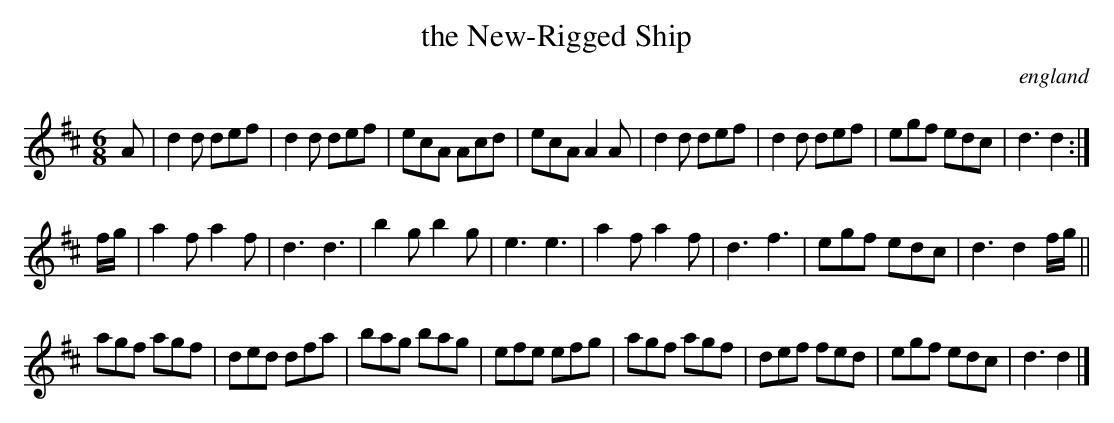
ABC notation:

X:1
T:the New-Rigged Ship
O:england
M:6/8
K:D
A|\
d2d def| d2d def| ecA Acd| ecA A2A|\
d2d def| d2d def| egf edc| d3 d2:|
f/g/|\
a2f a2f| d3 d3| b2g b2g| e3 e3| \
a2f a2f| d3 f3| egf edc| d3 d2 f/g/||
agf agf| ded dfa| bag bag| efe efg| \
agf agf| def fed| egf edc| d3 d2|]
